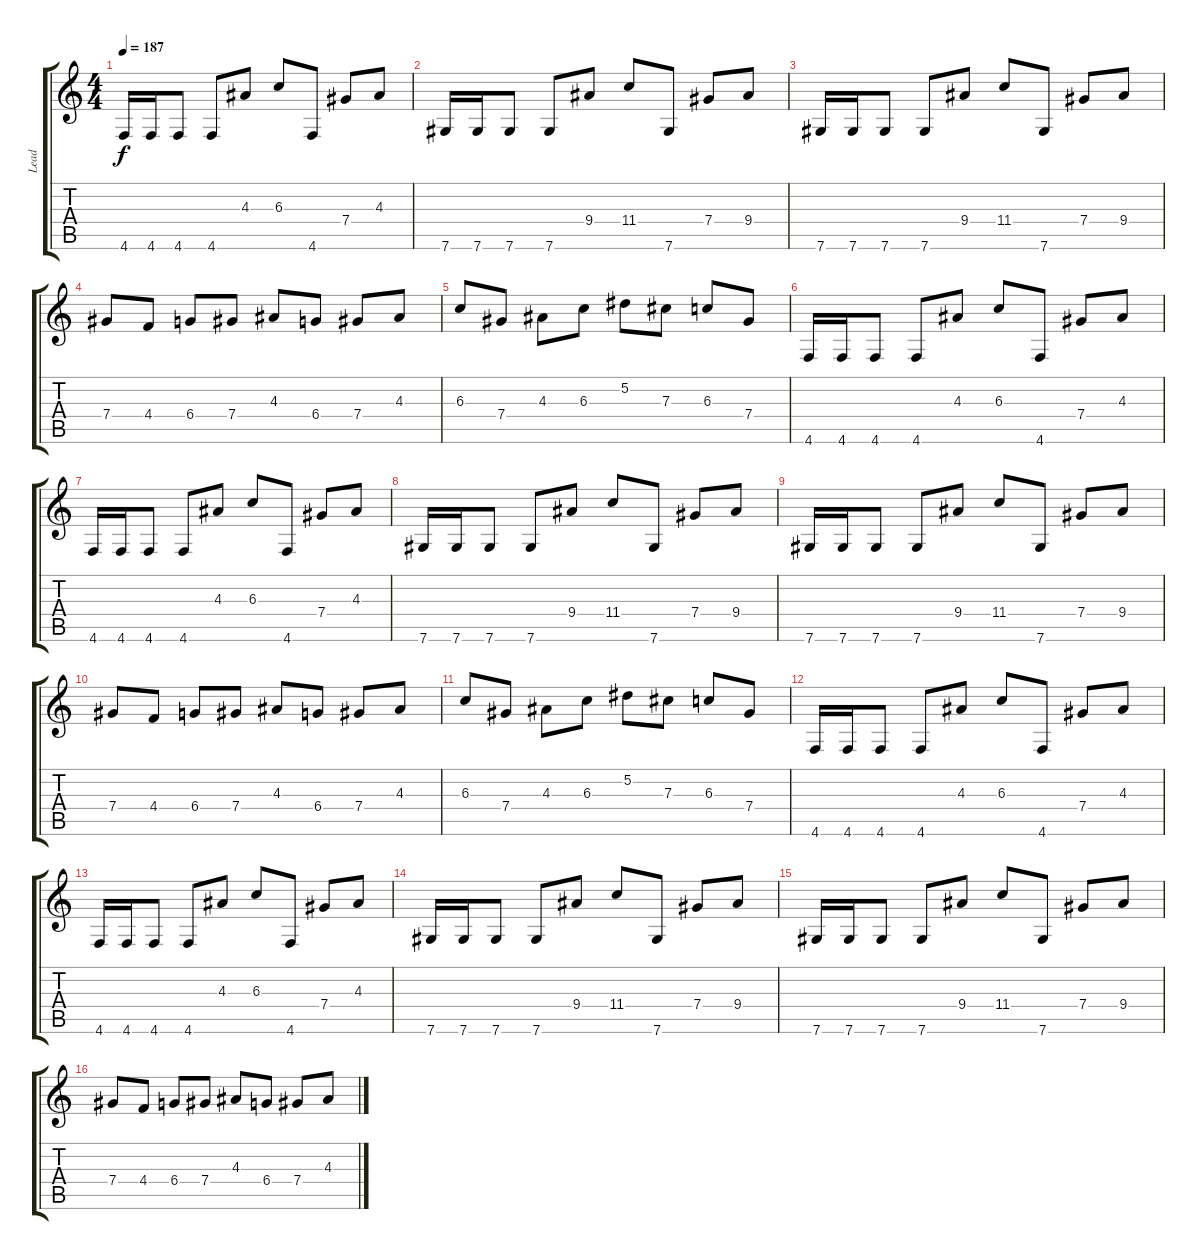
\track ("Lead" "Lead") {instrument distortionguitar}
\staff {score tabs}
\tuning (Eb4 Bb3 Gb3 Db3 Ab2 Db2) {hide}
\ts (4 4)
\tempo 187
\clef g2
\ks c
4.6.16{dy f} 4.6.16 4.6.8 4.6.8 4.3.8 6.3.8 4.6.8 7.4.8 4.3.8 |
7.6.16 7.6.16 7.6.8 7.6.8 9.4.8 11.4.8 7.6.8 7.4.8 9.4.8 |
7.6.16 7.6.16 7.6.8 7.6.8 9.4.8 11.4.8 7.6.8 7.4.8 9.4.8 |
7.4.8 4.4.8 6.4.8 7.4.8 4.3.8 6.4.8 7.4.8 4.3.8 |
6.3.8 7.4.8 4.3.8 6.3.8 5.2.8 7.3.8 6.3.8 7.4.8 |
4.6.16 4.6.16 4.6.8 4.6.8 4.3.8 6.3.8 4.6.8 7.4.8 4.3.8 |
4.6.16 4.6.16 4.6.8 4.6.8 4.3.8 6.3.8 4.6.8 7.4.8 4.3.8 |
7.6.16 7.6.16 7.6.8 7.6.8 9.4.8 11.4.8 7.6.8 7.4.8 9.4.8 |
7.6.16 7.6.16 7.6.8 7.6.8 9.4.8 11.4.8 7.6.8 7.4.8 9.4.8 |
7.4.8 4.4.8 6.4.8 7.4.8 4.3.8 6.4.8 7.4.8 4.3.8 |
6.3.8 7.4.8 4.3.8 6.3.8 5.2.8 7.3.8 6.3.8 7.4.8 |
4.6.16 4.6.16 4.6.8 4.6.8 4.3.8 6.3.8 4.6.8 7.4.8 4.3.8 |
4.6.16 4.6.16 4.6.8 4.6.8 4.3.8 6.3.8 4.6.8 7.4.8 4.3.8 |
7.6.16 7.6.16 7.6.8 7.6.8 9.4.8 11.4.8 7.6.8 7.4.8 9.4.8 |
7.6.16 7.6.16 7.6.8 7.6.8 9.4.8 11.4.8 7.6.8 7.4.8 9.4.8 |
7.4.8 4.4.8 6.4.8 7.4.8 4.3.8 6.4.8 7.4.8 4.3.8
